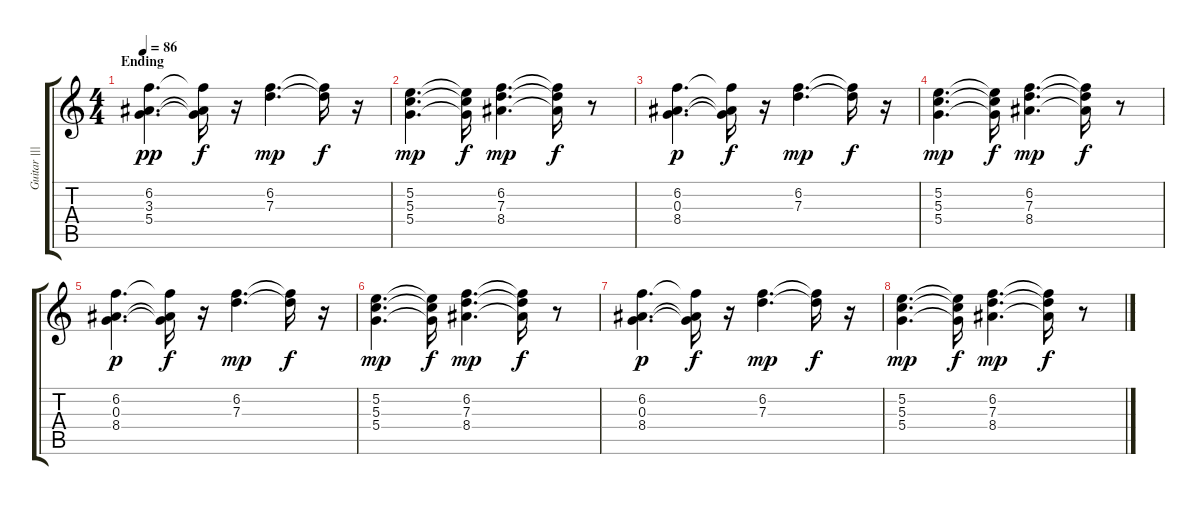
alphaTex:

\track ("Guitar |||| (clean) + Ending strings" "Guitar |||") {instrument electricguitarclean}
\staff {score tabs}
\tuning (E4 B3 G3 D3 A2 E2) {hide}
\ts (4 4)
\section ("" "Ending")
\tempo 86
\clef g2
\ks c
(6.2 3.3 5.4).4{d dy pp volume 14 instrument stringensemble2} (6.2{t} 3.3{t} 5.4{t}).16{dy f} r.16 (6.2 7.3).4{d dy mp} (6.2{t} 7.3{t}).16{dy f} r.16 |
(5.2 5.3 5.4).4{d dy mp} (5.2{t} 5.3{t} 5.4{t}).16{dy f} (6.2 7.3 8.4).4{d dy mp} (6.2{t} 7.3{t} 8.4{t}).16{dy f} r.8 |
(6.2 0.3 8.4).4{d dy p} (6.2{t} 0.3{t} 8.4{t}).16{dy f} r.16 (6.2 7.3).4{d dy mp} (6.2{t} 7.3{t}).16{dy f} r.16 |
(5.2 5.3 5.4).4{d dy mp} (5.2{t} 5.3{t} 5.4{t}).16{dy f} (6.2 7.3 8.4).4{d dy mp} (6.2{t} 7.3{t} 8.4{t}).16{dy f} r.8 |
(6.2 0.3 8.4).4{d dy p} (6.2{t} 0.3{t} 8.4{t}).16{dy f} r.16 (6.2 7.3).4{d dy mp} (6.2{t} 7.3{t}).16{dy f} r.16 |
(5.2 5.3 5.4).4{d dy mp} (5.2{t} 5.3{t} 5.4{t}).16{dy f} (6.2 7.3 8.4).4{d dy mp} (6.2{t} 7.3{t} 8.4{t}).16{dy f} r.8 |
(6.2 0.3 8.4).4{d dy p} (6.2{t} 0.3{t} 8.4{t}).16{dy f} r.16 (6.2 7.3).4{d dy mp} (6.2{t} 7.3{t}).16{dy f} r.16 |
(5.2 5.3 5.4).4{d dy mp} (5.2{t} 5.3{t} 5.4{t}).16{dy f} (6.2 7.3 8.4).4{d dy mp} (6.2{t} 7.3{t} 8.4{t}).16{dy f} r.8
